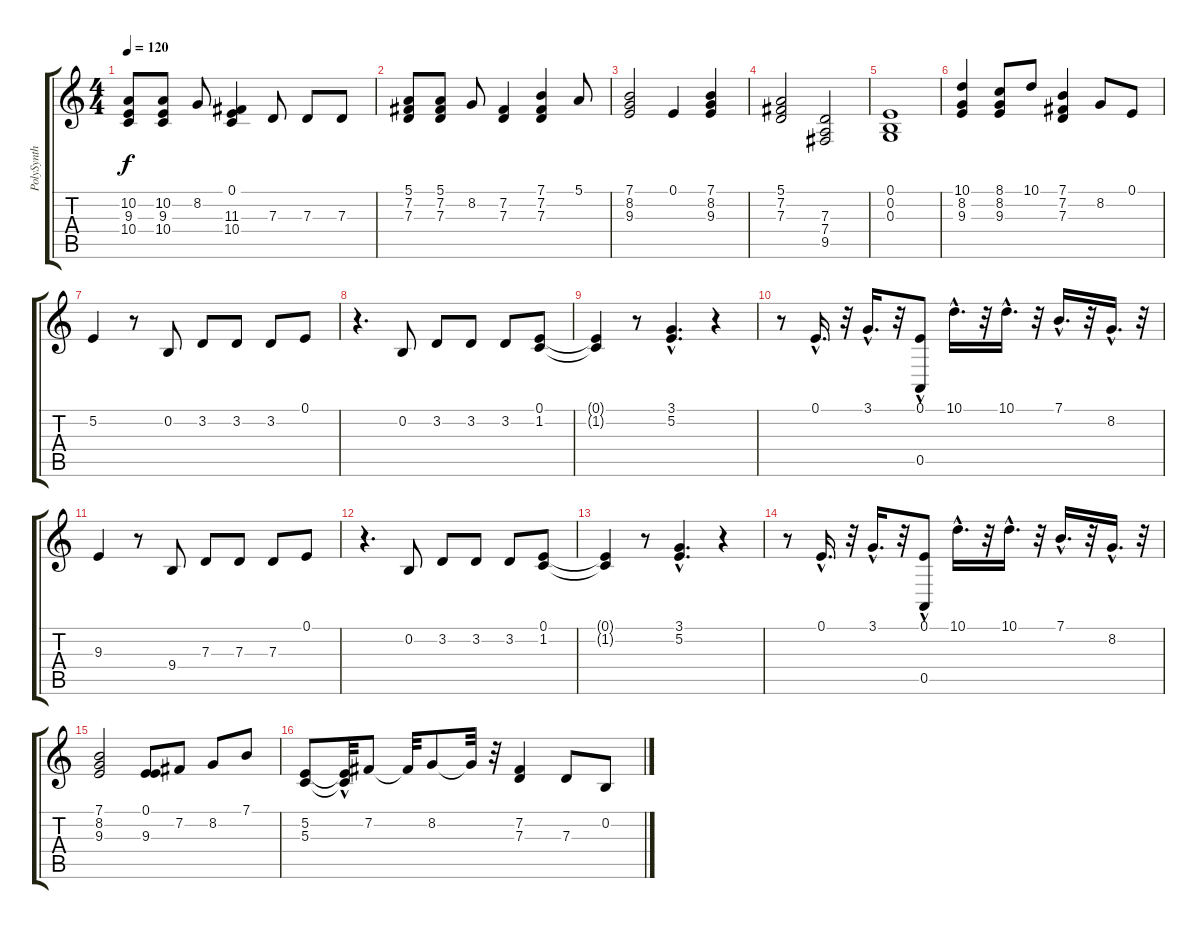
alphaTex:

\track ("PolySynth" "PolySynth") {instrument fx4atmosphere}
\staff {score tabs}
\tuning (E4 B3 G3 D3 A2 E2) {hide}
\ts (4 4)
\tempo 120
\clef g2
\ks c
(10.2 9.3 10.4).8{dy f} (10.2 9.3 10.4).8 8.2.8 (0.1 11.3 10.4).4 7.3.8 7.3.8 7.3.8 |
(5.1 7.2 7.3).8 (5.1 7.2 7.3).8 8.2.8 (7.2 7.3).4 (7.1 7.2 7.3).4 5.1.8 |
(7.1 8.2 9.3).2 0.1.4 (7.1 8.2 9.3).4 |
(5.1 7.2 7.3).2 (7.3 7.4 9.5).2 |
(0.1 0.2 0.3).1 |
(10.1 8.2 9.3).4 (8.1 8.2 9.3).8 10.1.8 (7.1 7.2 7.3).4 8.2.8 0.1.8 |
5.2.4 r.8 0.2.8 3.2.8 3.2.8 3.2.8 0.1.8 |
r.4{d} 0.2.8 3.2.8 3.2.8 3.2.8 (0.1 1.2).8 |
(0.1{t} 1.2{t}).4 r.8 (3.1{hac} 5.2{hac}).4{d} r.4 |
r.8 0.1{hac}.16{d} r.32 3.1{hac}.16{d} r.32 (0.1{hac} 0.5).8 10.1{hac}.16{d} r.32 10.1{hac}.16{d} r.32 7.1{hac}.16{d} r.32 8.2{hac}.16{d} r.32 |
9.3.4 r.8 9.4.8 7.3.8 7.3.8 7.3.8 0.1.8 |
r.4{d} 0.2.8 3.2.8 3.2.8 3.2.8 (0.1 1.2).8 |
(0.1{t} 1.2{t}).4 r.8 (3.1{hac} 5.2{hac}).4{d} r.4 |
r.8 0.1{hac}.16{d} r.32 3.1{hac}.16{d} r.32 (0.1{hac} 0.5).8 10.1{hac}.16{d} r.32 10.1{hac}.16{d} r.32 7.1{hac}.16{d} r.32 8.2{hac}.16{d} r.32 |
(7.1 8.2 9.3).2 (0.1 9.3).8 7.2.8 8.2.8 7.1.8 |
(5.2 5.3).8 (5.2{t} 5.3{hac t}).32 7.2.8 7.2{t}.32 8.2.8 8.2{t}.32 r.32 (7.2 7.3).4 7.3.8 0.2.8
